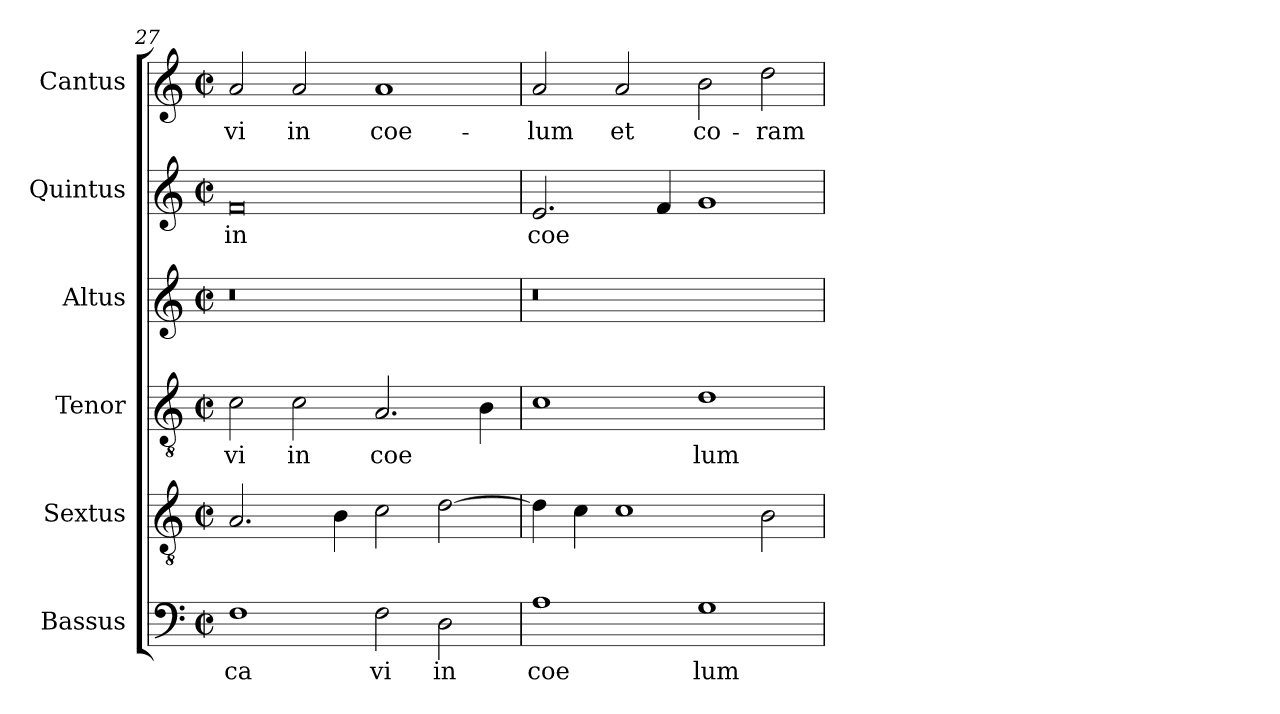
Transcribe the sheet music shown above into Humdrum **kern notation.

**kern	**text	**kern	**kern	**text	**kern	**kern	**text	**kern	**text
*part6	*part6	*part5	*part4	*part4	*part3	*part2	*part2	*part1	*part1
*staff6	*staff6	*staff5	*staff4	*staff4	*staff3	*staff2	*staff2	*staff1	*staff1
*I"Bassus	*	*I"Sextus	*I"Tenor	*	*I"Altus	*I"Quintus	*	*I"Cantus	*
!!LO:LB:g=z
*clefF4	*	*clefGv2	*clefGv2	*	*clefG2	*clefG2	*	*clefG2	*
*M2/2	*	*M2/2	*M2/2	*	*M2/2	*M2/2	*	*M2/2	*
*met(c|)	*	*met(c|)	*met(c|)	*	*met(c|)	*met(c|)	*	*met(c|)	*
=27	=27	=27	=27	=27	=27	=27	=27	=27	=27
!	!LO:LY:b:cj	!	!	!LO:LY:b:cj	!	!	!LO:LY:b:cj	!	!LO:LY:b:cj
1F	-ca	2.A/	2c\	-vi	0r	0f	in	2a/	-vi
!	!	!	!	!LO:LY:b:cj	!	!	!	!	!LO:LY:b:cj
.	.	.	2c\	in	.	.	.	2a/	in
.	.	4B\	.	.	.	.	.	.	.
!	!LO:LY:b:cj	!	!	!LO:LY:b	!	!	!	!	!LO:LY:b:cj
2F\	vi	2c\	2.A/	coe	.	.	.	1a	coe-
!	!LO:LY:b:cj	!	!	!	!	!	!	!	!
2D\	in	[>2d\	.	.	.	.	.	.	.
.	.	.	4B\	.	.	.	.	.	.
=28	=28	=28	=28	=28	=28	=28	=28	=28	=28
!	!LO:LY:b:cj	!	!	!	!	!	!LO:LY:b	!	!LO:LY:b:cj
1A	coe	4d\]	1c	.	0r	2.e/	coe	2a/	-lum
.	.	4c\	.	.	.	.	.	.	.
!	!	!	!	!	!	!	!	!	!LO:LY:b:cj
.	.	1c	.	.	.	.	.	2a/	et
.	.	.	.	.	.	4f/	.	.	.
!	!LO:LY:b:cj	!	!	!LO:LY:b:cj	!	!	!	!	!LO:LY:b:cj
1G	lum	.	1d	lum	.	1g	.	2b\	co-
!	!	!	!	!	!	!	!	!	!LO:LY:b:cj
.	.	2B\	.	.	.	.	.	2dd\	-ram
=	=	=	=	=	=	=	=	=	=
*-	*-	*-	*-	*-	*-	*-	*-	*-	*-
